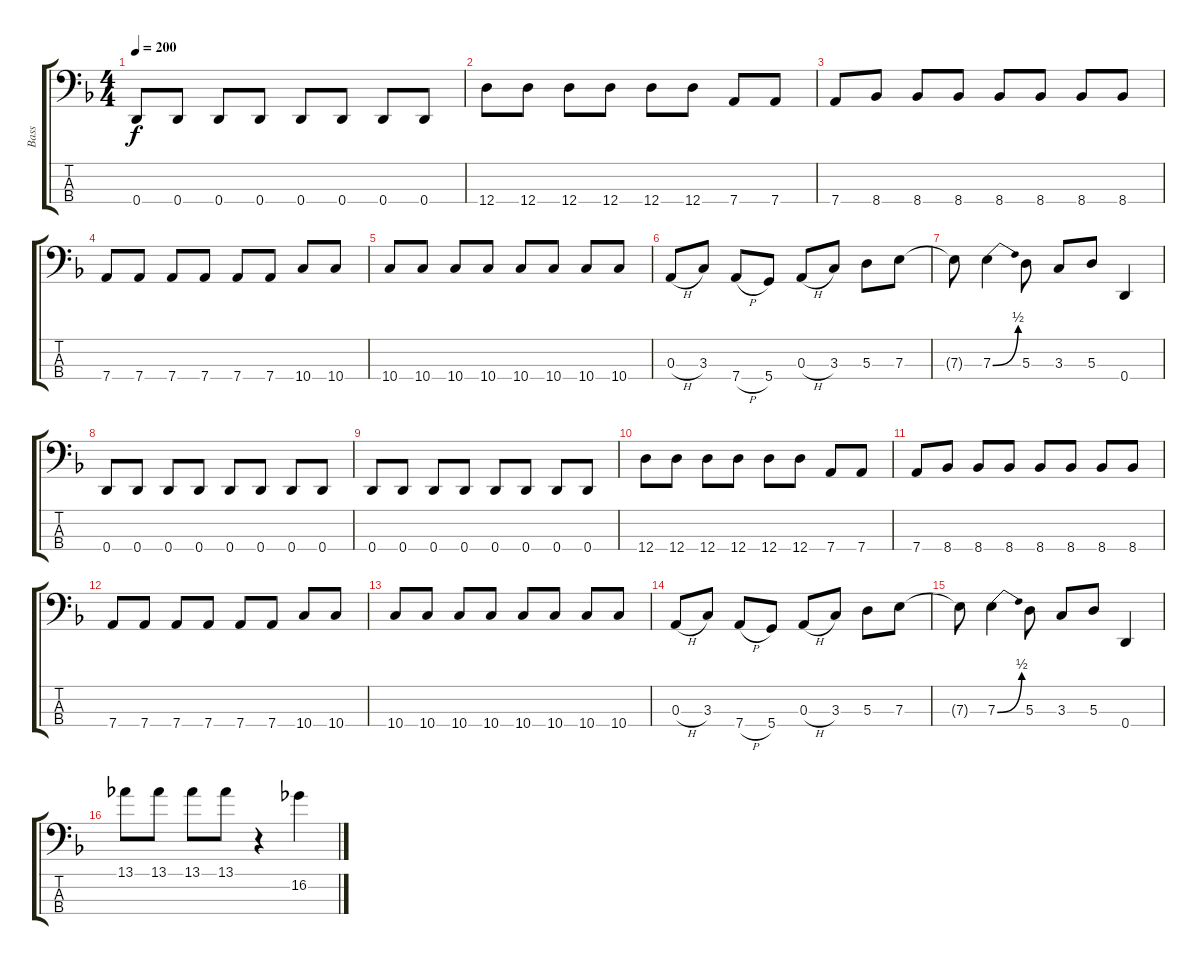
\track ("Bass" "Bass") {instrument electricbassfinger}
\staff {score tabs}
\tuning (G2 D2 A1 D1) {hide}
\ts (4 4)
\tempo 200
\clef f4
\ks f
0.4.8{dy f} 0.4.8 0.4.8 0.4.8 0.4.8 0.4.8 0.4.8 0.4.8 |
12.4.8 12.4.8 12.4.8 12.4.8 12.4.8 12.4.8 7.4.8 7.4.8 |
7.4.8 8.4.8 8.4.8 8.4.8 8.4.8 8.4.8 8.4.8 8.4.8 |
7.4.8 7.4.8 7.4.8 7.4.8 7.4.8 7.4.8 10.4.8 10.4.8 |
10.4.8 10.4.8 10.4.8 10.4.8 10.4.8 10.4.8 10.4.8 10.4.8 |
0.3{h}.8 3.3.8 7.4{h}.8 5.4.8 0.3{h}.8 3.3.8 5.3.8 7.3.8 |
7.3{t}.8 7.3{be (bend 0 0 60 2)}.4 5.3.8 3.3.8 5.3.8 0.4.4 |
0.4.8 0.4.8 0.4.8 0.4.8 0.4.8 0.4.8 0.4.8 0.4.8 |
0.4.8 0.4.8 0.4.8 0.4.8 0.4.8 0.4.8 0.4.8 0.4.8 |
12.4.8 12.4.8 12.4.8 12.4.8 12.4.8 12.4.8 7.4.8 7.4.8 |
7.4.8 8.4.8 8.4.8 8.4.8 8.4.8 8.4.8 8.4.8 8.4.8 |
7.4.8 7.4.8 7.4.8 7.4.8 7.4.8 7.4.8 10.4.8 10.4.8 |
10.4.8 10.4.8 10.4.8 10.4.8 10.4.8 10.4.8 10.4.8 10.4.8 |
0.3{h}.8 3.3.8 7.4{h}.8 5.4.8 0.3{h}.8 3.3.8 5.3.8 7.3.8 |
7.3{t}.8 7.3{be (bend 0 0 60 2)}.4 5.3.8 3.3.8 5.3.8 0.4.4 |
13.1.8 13.1.8 13.1.8 13.1.8 r.4 16.2.4
